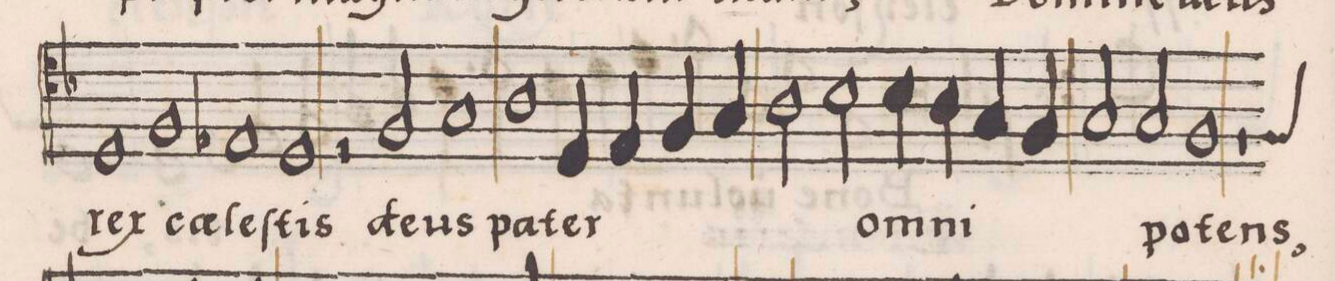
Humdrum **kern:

**kern	**text
*I"BASSVS	*
*clefC4	*
*k[b-]	*
*met(C|)	*
*M2/1	*
1D/	rex
=40-	=40-
1F/	c(ae)-
1E-X/	-leſ-
=41-	=41-
1D/	-tis
2r	.
2F/	de-
=42-	=42-
1G/	-us
1A\	pa-
=43-	=43-
4D/	-ter
4Eny/	.
4F/	.
4G/	.
2A\	.
2B-\	.
=44-	=44-
4B-\	om-
4A\	-ni-
4G/	.
4F/	.
2G/	.
2G/	-po-
=45-	=45-
*custos:F	*
1F/	-tens,-
1r	.
=46-	=46-
*-	*-
